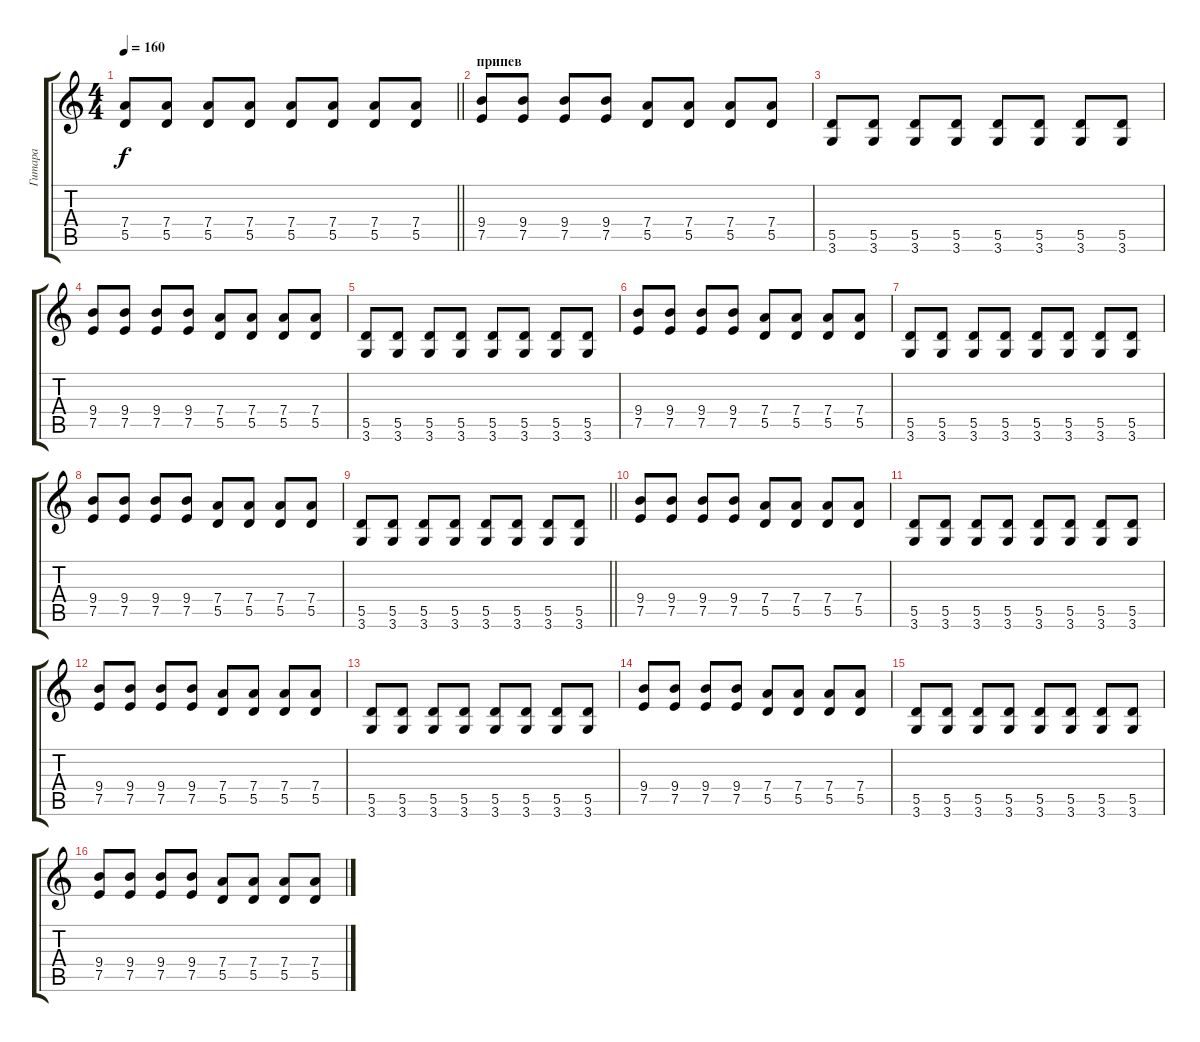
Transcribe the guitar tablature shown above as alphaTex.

\track ("Гитара" "Гитара") {instrument distortionguitar}
\staff {score tabs}
\tuning (E4 B3 G3 D3 A2 E2) {hide}
\ts (4 4)
\tempo 160
\clef g2
\barLineRight lightlight
\ks c
(7.4 5.5).8{dy f} (7.4 5.5).8 (7.4 5.5).8 (7.4 5.5).8 (7.4 5.5).8 (7.4 5.5).8 (7.4 5.5).8 (7.4 5.5).8 |
\section ("" "припев")
(9.4 7.5).8 (9.4 7.5).8 (9.4 7.5).8 (9.4 7.5).8 (7.4 5.5).8 (7.4 5.5).8 (7.4 5.5).8 (7.4 5.5).8 |
(5.5 3.6).8 (5.5 3.6).8 (5.5 3.6).8 (5.5 3.6).8 (5.5 3.6).8 (5.5 3.6).8 (5.5 3.6).8 (5.5 3.6).8 |
(9.4 7.5).8 (9.4 7.5).8 (9.4 7.5).8 (9.4 7.5).8 (7.4 5.5).8 (7.4 5.5).8 (7.4 5.5).8 (7.4 5.5).8 |
(5.5 3.6).8 (5.5 3.6).8 (5.5 3.6).8 (5.5 3.6).8 (5.5 3.6).8 (5.5 3.6).8 (5.5 3.6).8 (5.5 3.6).8 |
(9.4 7.5).8 (9.4 7.5).8 (9.4 7.5).8 (9.4 7.5).8 (7.4 5.5).8 (7.4 5.5).8 (7.4 5.5).8 (7.4 5.5).8 |
(5.5 3.6).8 (5.5 3.6).8 (5.5 3.6).8 (5.5 3.6).8 (5.5 3.6).8 (5.5 3.6).8 (5.5 3.6).8 (5.5 3.6).8 |
(9.4 7.5).8 (9.4 7.5).8 (9.4 7.5).8 (9.4 7.5).8 (7.4 5.5).8 (7.4 5.5).8 (7.4 5.5).8 (7.4 5.5).8 |
\barLineRight lightlight
(5.5 3.6).8 (5.5 3.6).8 (5.5 3.6).8 (5.5 3.6).8 (5.5 3.6).8 (5.5 3.6).8 (5.5 3.6).8 (5.5 3.6).8 |
(9.4 7.5).8 (9.4 7.5).8 (9.4 7.5).8 (9.4 7.5).8 (7.4 5.5).8 (7.4 5.5).8 (7.4 5.5).8 (7.4 5.5).8 |
(5.5 3.6).8 (5.5 3.6).8 (5.5 3.6).8 (5.5 3.6).8 (5.5 3.6).8 (5.5 3.6).8 (5.5 3.6).8 (5.5 3.6).8 |
(9.4 7.5).8 (9.4 7.5).8 (9.4 7.5).8 (9.4 7.5).8 (7.4 5.5).8 (7.4 5.5).8 (7.4 5.5).8 (7.4 5.5).8 |
(5.5 3.6).8 (5.5 3.6).8 (5.5 3.6).8 (5.5 3.6).8 (5.5 3.6).8 (5.5 3.6).8 (5.5 3.6).8 (5.5 3.6).8 |
(9.4 7.5).8 (9.4 7.5).8 (9.4 7.5).8 (9.4 7.5).8 (7.4 5.5).8 (7.4 5.5).8 (7.4 5.5).8 (7.4 5.5).8 |
(5.5 3.6).8 (5.5 3.6).8 (5.5 3.6).8 (5.5 3.6).8 (5.5 3.6).8 (5.5 3.6).8 (5.5 3.6).8 (5.5 3.6).8 |
(9.4 7.5).8 (9.4 7.5).8 (9.4 7.5).8 (9.4 7.5).8 (7.4 5.5).8 (7.4 5.5).8 (7.4 5.5).8 (7.4 5.5).8
